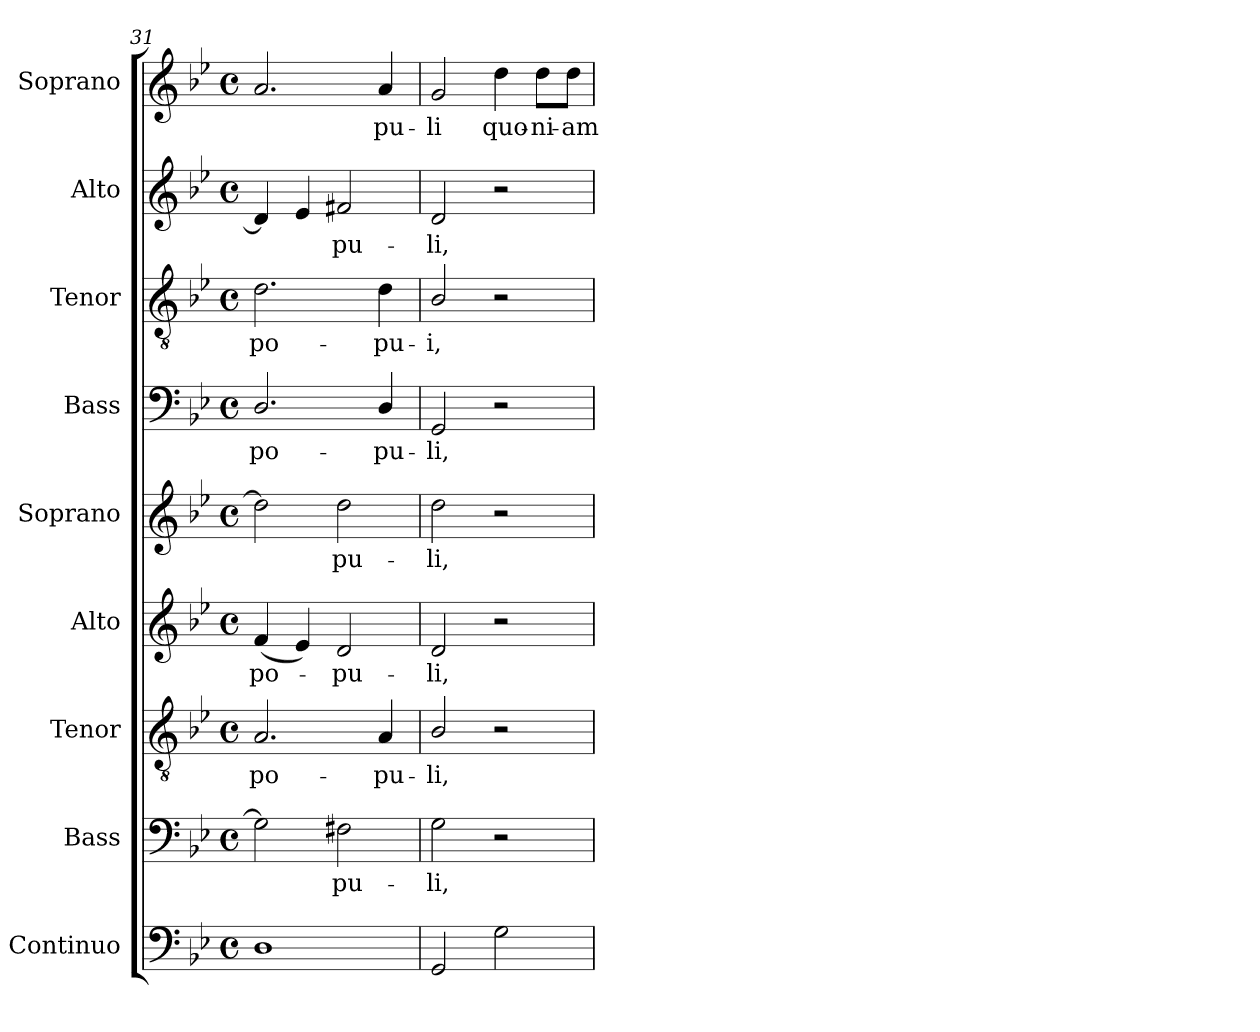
**kern	**kern	**text	**kern	**text	**kern	**text	**kern	**text	**kern	**text	**kern	**text	**kern	**text	**kern	**text
*part9	*part8	*part8	*part7	*part7	*part6	*part6	*part5	*part5	*part4	*part4	*part3	*part3	*part2	*part2	*part1	*part1
*staff9	*staff8	*staff8	*staff7	*staff7	*staff6	*staff6	*staff5	*staff5	*staff4	*staff4	*staff3	*staff3	*staff2	*staff2	*staff1	*staff1
*I"Continuo	*I"Bass	*	*I"Tenor	*	*I"Alto	*	*I"Soprano	*	*I"Bass	*	*I"Tenor	*	*I"Alto	*	*I"Soprano	*
*	*I'B.	*	*I'T.	*	*I'A.	*	*I'S.	*	*I'B.	*	*I'T.	*	*I'A.	*	*I'S.	*
*clefF4	*clefF4	*	*clefGv2	*	*clefG2	*	*clefG2	*	*clefF4	*	*clefGv2	*	*clefG2	*	*clefG2	*
*	*	*	*ITrd7c12	*	*	*	*	*	*	*	*ITrd7c12	*	*	*	*	*
*k[b-e-]	*k[b-e-]	*	*k[b-e-]	*	*k[b-e-]	*	*k[b-e-]	*	*k[b-e-]	*	*k[b-e-]	*	*k[b-e-]	*	*k[b-e-]	*
*B-:	*B-:	*	*B-:	*	*B-:	*	*B-:	*	*B-:	*	*B-:	*	*B-:	*	*B-:	*
*M4/4	*M4/4	*	*M4/4	*	*M4/4	*	*M4/4	*	*M4/4	*	*M4/4	*	*M4/4	*	*M4/4	*
*met(c)	*met(c)	*	*met(c)	*	*met(c)	*	*met(c)	*	*met(c)	*	*met(c)	*	*met(c)	*	*met(c)	*
=31	=31	=31	=31	=31	=31	=31	=31	=31	=31	=31	=31	=31	=31	=31	=31	=31
!	!	!	!	!LO:LY:b:color=#000000	!	!	!	!	!	!	!	!	!	!	!	!
!	!	!	!	!	!	!LO:LY:b:color=#000000	!	!	!	!	!	!	!	!	!	!
!	!	!	!	!	!	!	!	!	!	!LO:LY:b:color=#000000	!	!	!	!	!	!
!	!	!	!	!	!	!	!	!	!	!	!	!LO:LY:b:color=#000000	!	!	!	!
1Di	2Gi\]	.	2.AAi/	po-	(4fi/	po-	2ddi\]	.	2.Di/	po-	2.Di\	po-	4di/]	.	2.ai/	.
.	.	.	.	.	4e-i/)	.	.	.	.	.	.	.	4e-i/	.	.	.
!	!	!LO:LY:b:color=#000000	!	!	!	!	!	!	!	!	!	!	!	!	!	!
!	!	!	!	!	!	!LO:LY:b:color=#000000	!	!	!	!	!	!	!	!	!	!
!	!	!	!	!	!	!	!	!LO:LY:b:color=#000000	!	!	!	!	!	!	!	!
!	!	!	!	!	!	!	!	!	!	!	!	!	!	!LO:LY:b:color=#000000	!	!
.	2F#i\	-pu-	.	.	2di/	-pu-	2ddi\	-pu-	.	.	.	.	2f#Xi/	-pu-	.	.
!	!	!	!	!LO:LY:b:color=#000000	!	!	!	!	!	!	!	!	!	!	!	!
!	!	!	!	!	!	!	!	!	!	!LO:LY:b:color=#000000	!	!	!	!	!	!
!	!	!	!	!	!	!	!	!	!	!	!	!LO:LY:b:color=#000000	!	!	!	!
!	!	!	!	!	!	!	!	!	!	!	!	!	!	!	!	!LO:LY:b:color=#000000
.	.	.	4AAi/	-pu-	.	.	.	.	4Di/	-pu-	4Di\	-pu-	.	.	4ai/	-pu-
=32	=32	=32	=32	=32	=32	=32	=32	=32	=32	=32	=32	=32	=32	=32	=32	=32
!	!	!LO:LY:b:color=#000000	!	!	!	!	!	!	!	!	!	!	!	!	!	!
!	!	!	!	!LO:LY:b:color=#000000	!	!	!	!	!	!	!	!	!	!	!	!
!	!	!	!	!	!	!LO:LY:b:color=#000000	!	!	!	!	!	!	!	!	!	!
!	!	!	!	!	!	!	!	!LO:LY:b:color=#000000	!	!	!	!	!	!	!	!
!	!	!	!	!	!	!	!	!	!	!LO:LY:b:color=#000000	!	!	!	!	!	!
!	!	!	!	!	!	!	!	!	!	!	!	!LO:LY:b:color=#000000	!	!	!	!
!	!	!	!	!	!	!	!	!	!	!	!	!	!	!LO:LY:b:color=#000000	!	!
!	!	!	!	!	!	!	!	!	!	!	!	!	!	!	!	!LO:LY:b:color=#000000
2GGi/	2Gi\	-li,	2BB-i/	-li,	2di/	-li,	2ddi\	-li,	2GGi/	-li,	2BB-i/	-i,	2di/	-li,	2gi/	-li
!	!	!	!	!	!	!	!	!	!	!	!	!	!	!	!	!LO:LY:b:color=#000000
2Gi\	2r	.	2r	.	2r	.	2r	.	2r	.	2r	.	2r	.	4ddi\	quo-
!	!	!	!	!	!	!	!	!	!	!	!	!	!	!	!	!LO:LY:b:color=#000000
.	.	.	.	.	.	.	.	.	.	.	.	.	.	.	8ddi\L	-ni-
!	!	!	!	!	!	!	!	!	!	!	!	!	!	!	!	!LO:LY:b:color=#000000
.	.	.	.	.	.	.	.	.	.	.	.	.	.	.	8ddi\J	-am
=	=	=	=	=	=	=	=	=	=	=	=	=	=	=	=	=
*-	*-	*-	*-	*-	*-	*-	*-	*-	*-	*-	*-	*-	*-	*-	*-	*-
